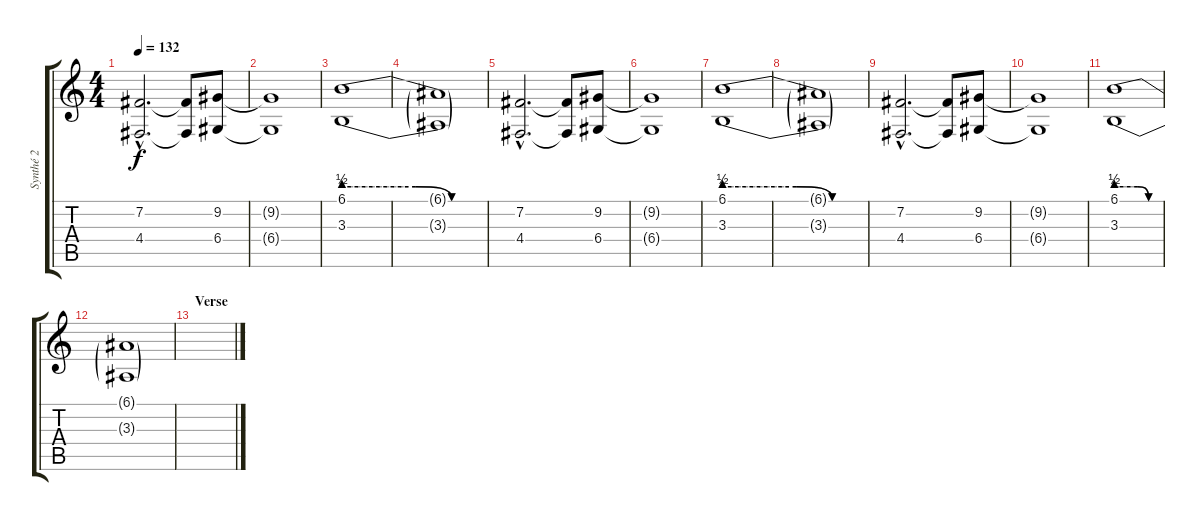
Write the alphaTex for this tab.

\track ("Synthé 2" "Synthé 2") {instrument tangoaccordion}
\staff {score tabs}
\tuning (E4 B3 G3 D3 A2 E2) {hide}
\ts (4 4)
\tempo 132
\clef g2
\ks c
(7.2{hac} 4.4{hac}).2{d dy f} (7.2{t} 4.4{t}).8 (9.2 6.4).8 |
(9.2{t} 6.4{t}).1 |
(6.1{be (custom 0 2 30 2 45 0 60 0)} 3.3{be (custom 0 2 25 2 30 2 45 0 60 0)}).1 |
(6.1{t} 3.3{t}).1 |
(7.2{hac} 4.4{hac}).2{d} (7.2{t} 4.4{t}).8 (9.2 6.4).8 |
(9.2{t} 6.4{t}).1 |
(6.1{be (custom 0 2 30 2 45 0 60 0)} 3.3{be (custom 0 2 25 2 30 2 45 0 60 0)}).1 |
(6.1{t} 3.3{t}).1 |
(7.2{hac} 4.4{hac}).2{d} (7.2{t} 4.4{t}).8 (9.2 6.4).8 |
(9.2{t} 6.4{t}).1 |
(6.1{be (custom 0 2 30 2 45 0 60 0)} 3.3{be (custom 0 2 25 2 30 2 45 0 60 0)}).1 |
(6.1{t} 3.3{t}).1 |
\section ("" "Verse")
